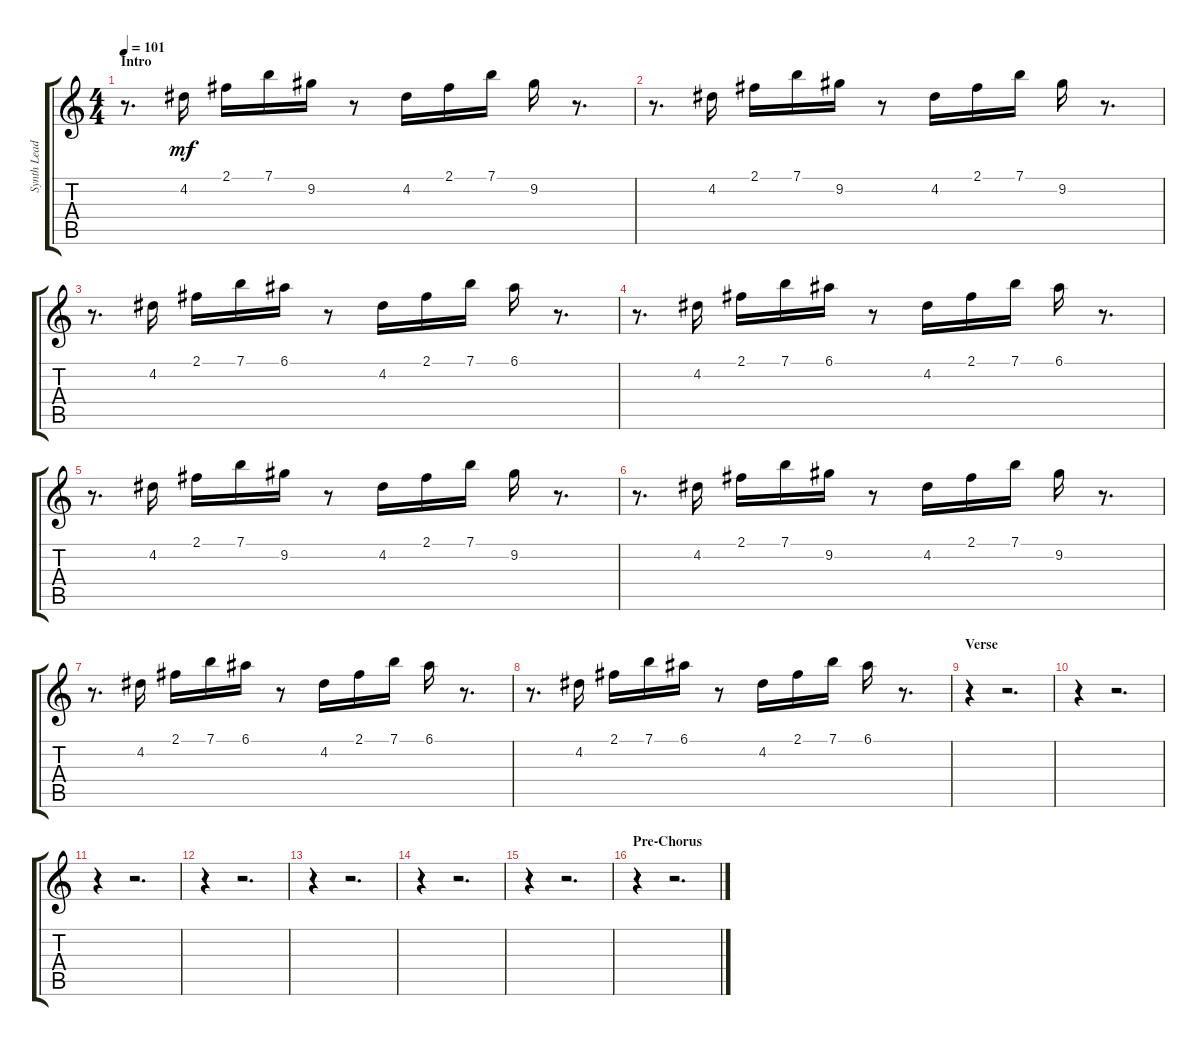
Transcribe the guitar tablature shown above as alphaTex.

\track ("Synth Lead" "Synth Lead") {instrument electricguitarclean}
\staff {score tabs}
\tuning (E4 B3 G3 D3 A2 E2) {hide}
\ts (4 4)
\section ("" "Intro")
\tempo 101
\clef g2
\ks c
r.8{d dy mf instrument electricguitarclean} 4.2.16 2.1.16 7.1.16 9.2.16 r.8 4.2.16 2.1.16 7.1.16 9.2.16 r.8{d} |
r.8{d} 4.2.16 2.1.16 7.1.16 9.2.16 r.8 4.2.16 2.1.16 7.1.16 9.2.16 r.8{d} |
r.8{d} 4.2.16 2.1.16 7.1.16 6.1.16 r.8 4.2.16 2.1.16 7.1.16 6.1.16 r.8{d} |
r.8{d} 4.2.16 2.1.16 7.1.16 6.1.16 r.8 4.2.16 2.1.16 7.1.16 6.1.16 r.8{d} |
r.8{d} 4.2.16 2.1.16 7.1.16 9.2.16 r.8 4.2.16 2.1.16 7.1.16 9.2.16 r.8{d} |
r.8{d} 4.2.16 2.1.16 7.1.16 9.2.16 r.8 4.2.16 2.1.16 7.1.16 9.2.16 r.8{d} |
r.8{d} 4.2.16 2.1.16 7.1.16 6.1.16 r.8 4.2.16 2.1.16 7.1.16 6.1.16 r.8{d} |
r.8{d} 4.2.16 2.1.16 7.1.16 6.1.16 r.8 4.2.16 2.1.16 7.1.16 6.1.16 r.8{d} |
\section ("" "Verse")
r.4 r.2{d} |
r.4 r.2{d} |
r.4 r.2{d} |
r.4 r.2{d} |
r.4 r.2{d} |
r.4 r.2{d} |
r.4 r.2{d} |
\section ("" "Pre-Chorus")
r.4 r.2{d}
